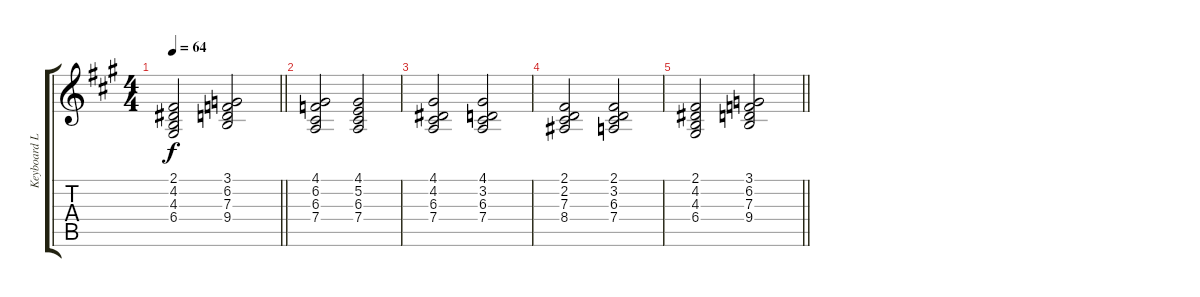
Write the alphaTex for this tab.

\track ("Keyboard L" "Keyboard L") {instrument synthvoice}
\staff {score tabs}
\tuning (E4 B3 G3 D3 A2 E2) {hide}
\ts (4 4)
\tempo 64
\clef g2
\barLineRight lightlight
\ks f#minor
(2.1 4.2 4.3 6.4).2{dy f} (3.1 6.2 7.3 9.4).2 |
(4.1 6.2 6.3 7.4).2 (4.1 5.2 6.3 7.4).2 |
(4.1 4.2 6.3 7.4).2 (4.1 3.2 6.3 7.4).2 |
(2.1 2.2 7.3 8.4).2 (2.1 3.2 6.3 7.4).2 |
\barLineRight lightlight
(2.1 4.2 4.3 6.4).2 (3.1 6.2 7.3 9.4).2
